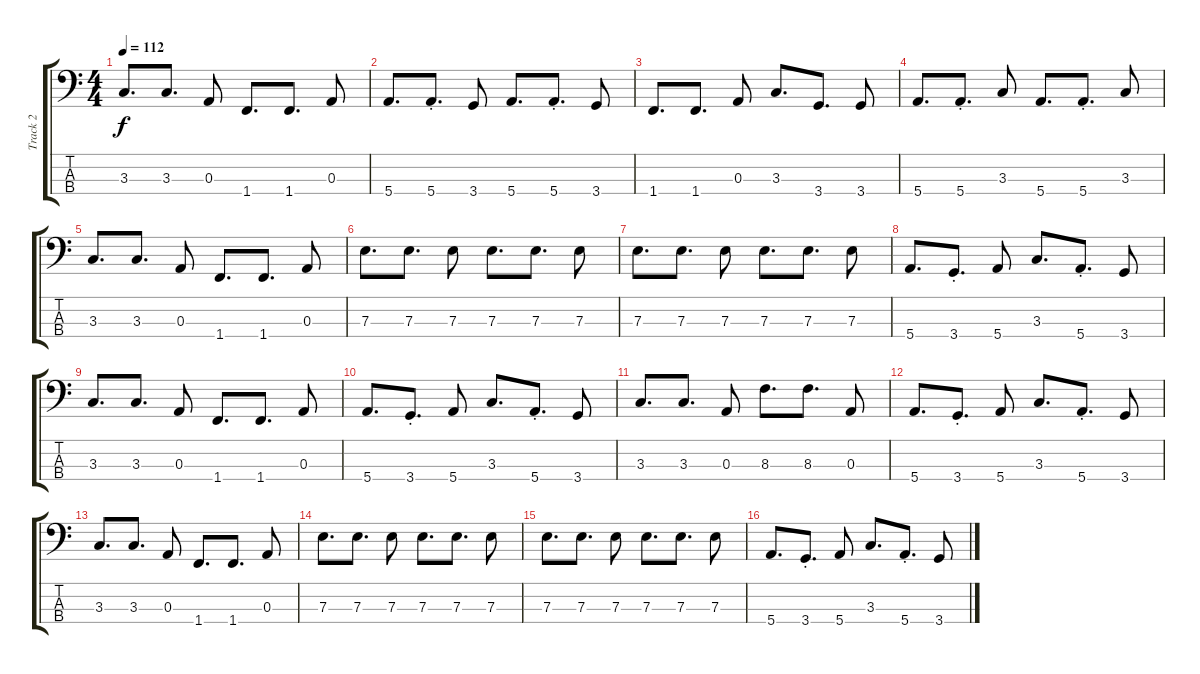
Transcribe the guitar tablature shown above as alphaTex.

\track ("Track 2" "Track 2") {instrument electricbassfinger}
\staff {score tabs}
\tuning (G2 D2 A1 E1) {hide}
\ts (4 4)
\tempo 112
\clef f4
\ks c
3.3.8{d dy f} 3.3.8{d} 0.3.8 1.4.8{d} 1.4.8{d} 0.3.8 |
5.4.8{d} 5.4{st}.8{d} 3.4.8 5.4.8{d} 5.4{st}.8{d} 3.4.8 |
1.4.8{d} 1.4.8{d} 0.3.8 3.3.8{d} 3.4.8{d} 3.4.8 |
5.4.8{d} 5.4{st}.8{d} 3.3.8 5.4.8{d} 5.4{st}.8{d} 3.3.8 |
3.3.8{d} 3.3.8{d} 0.3.8 1.4.8{d} 1.4.8{d} 0.3.8 |
7.3.8{d} 7.3.8{d} 7.3.8 7.3.8{d} 7.3.8{d} 7.3.8 |
7.3.8{d} 7.3.8{d} 7.3.8 7.3.8{d} 7.3.8{d} 7.3.8 |
5.4.8{d} 3.4{st}.8{d} 5.4.8 3.3.8{d} 5.4{st}.8{d} 3.4.8 |
3.3.8{d} 3.3.8{d} 0.3.8 1.4.8{d} 1.4.8{d} 0.3.8 |
5.4.8{d} 3.4{st}.8{d} 5.4.8 3.3.8{d} 5.4{st}.8{d} 3.4.8 |
3.3.8{d} 3.3.8{d} 0.3.8 8.3.8{d} 8.3.8{d} 0.3.8 |
5.4.8{d} 3.4{st}.8{d} 5.4.8 3.3.8{d} 5.4{st}.8{d} 3.4.8 |
3.3.8{d} 3.3.8{d} 0.3.8 1.4.8{d} 1.4.8{d} 0.3.8 |
7.3.8{d} 7.3.8{d} 7.3.8 7.3.8{d} 7.3.8{d} 7.3.8 |
7.3.8{d} 7.3.8{d} 7.3.8 7.3.8{d} 7.3.8{d} 7.3.8 |
5.4.8{d} 3.4{st}.8{d} 5.4.8 3.3.8{d} 5.4{st}.8{d} 3.4.8
